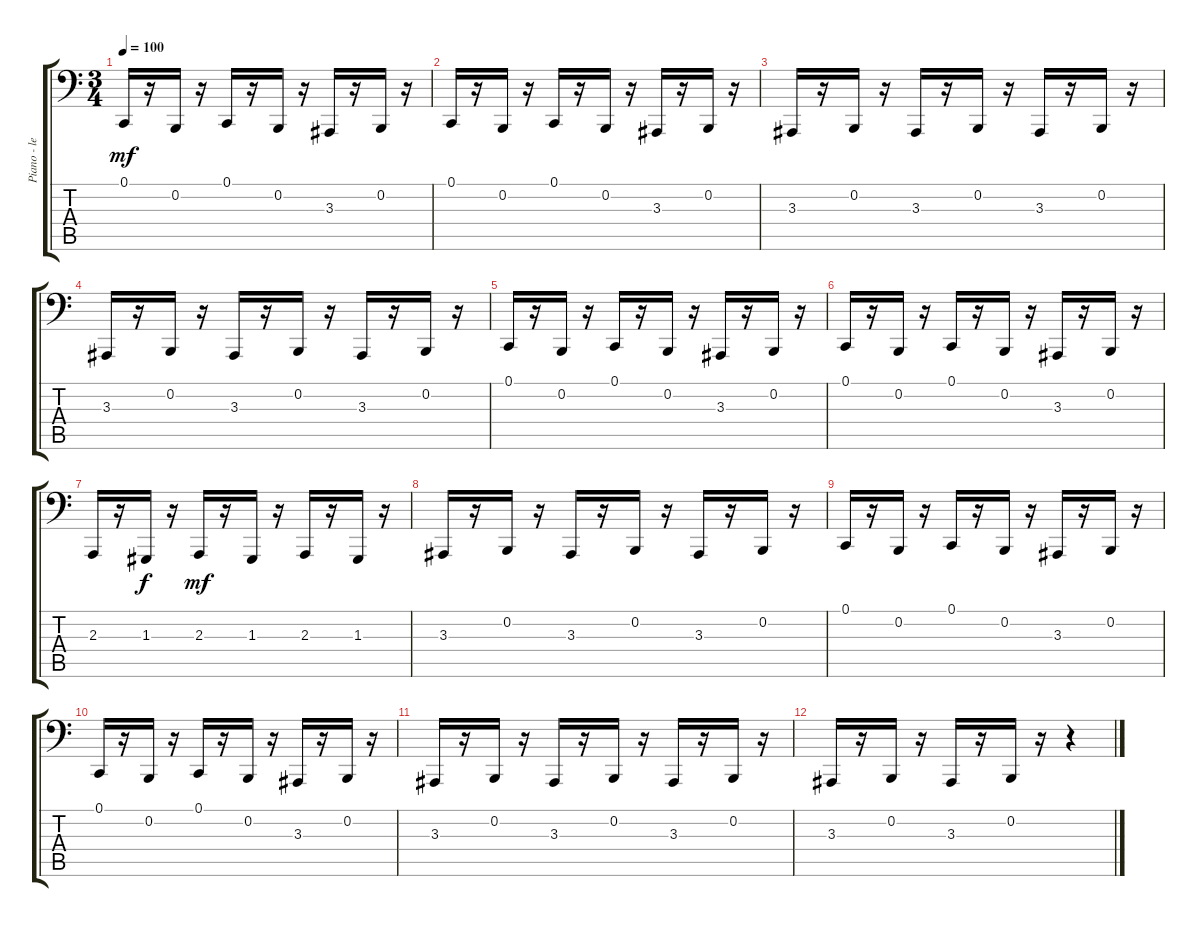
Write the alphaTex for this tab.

\track ("Piano - left" "Piano - le") {instrument brightacousticpiano}
\staff {score tabs}
\tuning (C2 B1 G1 D1 A0 E0) {hide}
\ts (3 4)
\tempo 100
\clef f4
\ks c
0.1.16{dy mf} r.16 0.2.16 r.16 0.1.16 r.16 0.2.16 r.16 3.3.16 r.16 0.2.16 r.16 |
0.1.16 r.16 0.2.16 r.16 0.1.16 r.16 0.2.16 r.16 3.3.16 r.16 0.2.16 r.16 |
3.3.16 r.16 0.2.16 r.16 3.3.16 r.16 0.2.16 r.16 3.3.16 r.16 0.2.16 r.16 |
3.3.16 r.16 0.2.16 r.16 3.3.16 r.16 0.2.16 r.16 3.3.16 r.16 0.2.16 r.16 |
0.1.16 r.16 0.2.16 r.16 0.1.16 r.16 0.2.16 r.16 3.3.16 r.16 0.2.16 r.16 |
0.1.16 r.16 0.2.16 r.16 0.1.16 r.16 0.2.16 r.16 3.3.16 r.16 0.2.16 r.16 |
2.3.16 r.16 1.3.16{dy f} r.16 2.3.16{dy mf} r.16 1.3.16 r.16 2.3.16 r.16 1.3.16 r.16 |
3.3.16 r.16 0.2.16 r.16 3.3.16 r.16 0.2.16 r.16 3.3.16 r.16 0.2.16 r.16 |
0.1.16 r.16 0.2.16 r.16 0.1.16 r.16 0.2.16 r.16 3.3.16 r.16 0.2.16 r.16 |
0.1.16 r.16 0.2.16 r.16 0.1.16 r.16 0.2.16 r.16 3.3.16 r.16 0.2.16 r.16 |
3.3.16 r.16 0.2.16 r.16 3.3.16 r.16 0.2.16 r.16 3.3.16 r.16 0.2.16 r.16 |
3.3.16 r.16 0.2.16 r.16 3.3.16 r.16 0.2.16 r.16 r.4
